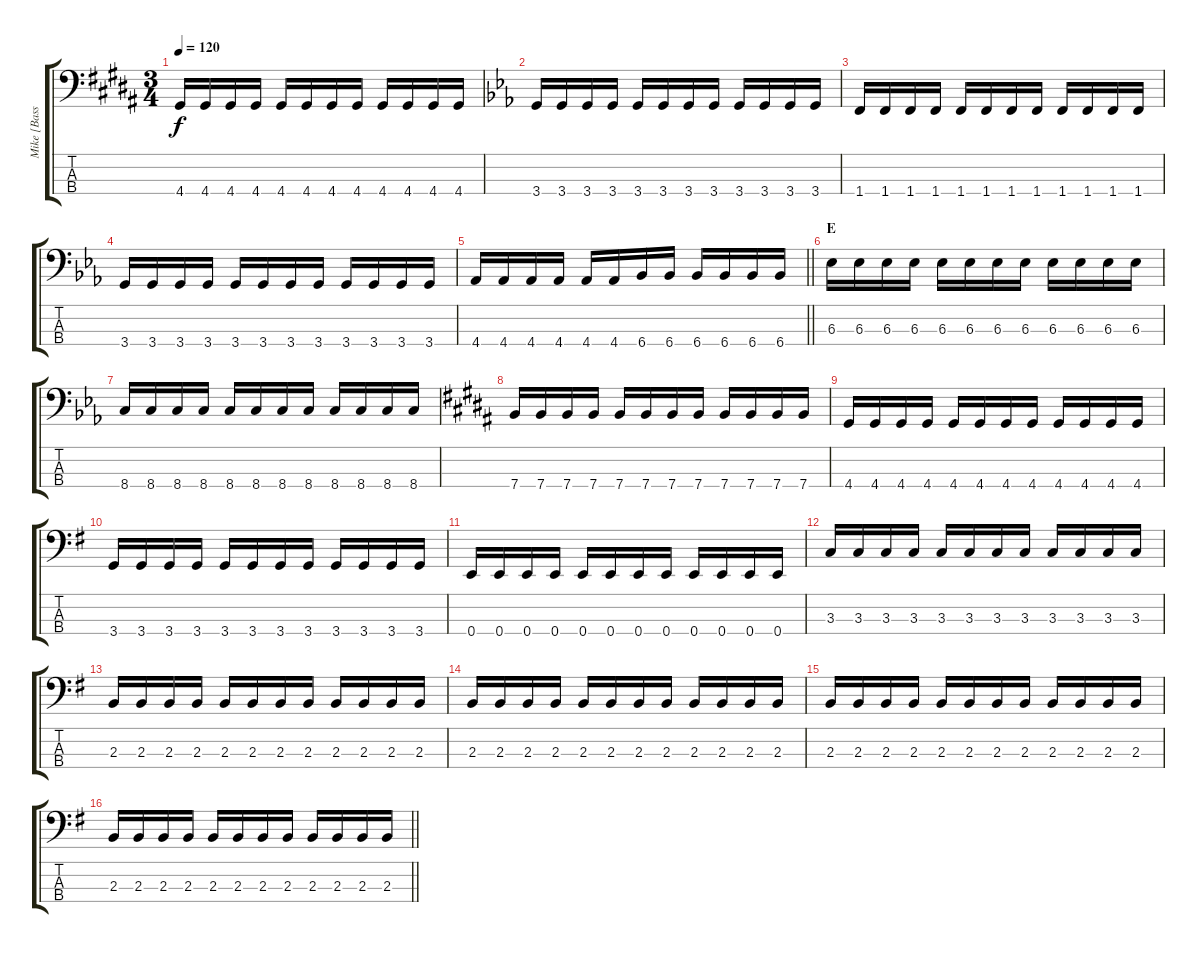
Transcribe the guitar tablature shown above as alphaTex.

\track ("Mike [Bass I]" "Mike [Bass") {instrument electricbassfinger}
\staff {score tabs}
\tuning (G2 D2 A1 E1) {hide}
\ts (3 4)
\tempo 120
\clef f4
\ks b
4.4.16{dy f} 4.4.16 4.4.16 4.4.16 4.4.16 4.4.16 4.4.16 4.4.16 4.4.16 4.4.16 4.4.16 4.4.16 |
\ks eb
3.4.16 3.4.16 3.4.16 3.4.16 3.4.16 3.4.16 3.4.16 3.4.16 3.4.16 3.4.16 3.4.16 3.4.16 |
1.4.16 1.4.16 1.4.16 1.4.16 1.4.16 1.4.16 1.4.16 1.4.16 1.4.16 1.4.16 1.4.16 1.4.16 |
3.4.16 3.4.16 3.4.16 3.4.16 3.4.16 3.4.16 3.4.16 3.4.16 3.4.16 3.4.16 3.4.16 3.4.16 |
\barLineRight lightlight
4.4.16 4.4.16 4.4.16 4.4.16 4.4.16 4.4.16 6.4.16 6.4.16 6.4.16 6.4.16 6.4.16 6.4.16 |
\section ("" "E")
6.3.16 6.3.16 6.3.16 6.3.16 6.3.16 6.3.16 6.3.16 6.3.16 6.3.16 6.3.16 6.3.16 6.3.16 |
8.4.16 8.4.16 8.4.16 8.4.16 8.4.16 8.4.16 8.4.16 8.4.16 8.4.16 8.4.16 8.4.16 8.4.16 |
\ks b
7.4.16 7.4.16 7.4.16 7.4.16 7.4.16 7.4.16 7.4.16 7.4.16 7.4.16 7.4.16 7.4.16 7.4.16 |
4.4.16 4.4.16 4.4.16 4.4.16 4.4.16 4.4.16 4.4.16 4.4.16 4.4.16 4.4.16 4.4.16 4.4.16 |
\ks g
3.4.16 3.4.16 3.4.16 3.4.16 3.4.16 3.4.16 3.4.16 3.4.16 3.4.16 3.4.16 3.4.16 3.4.16 |
0.4.16 0.4.16 0.4.16 0.4.16 0.4.16 0.4.16 0.4.16 0.4.16 0.4.16 0.4.16 0.4.16 0.4.16 |
3.3.16 3.3.16 3.3.16 3.3.16 3.3.16 3.3.16 3.3.16 3.3.16 3.3.16 3.3.16 3.3.16 3.3.16 |
2.3.16 2.3.16 2.3.16 2.3.16 2.3.16 2.3.16 2.3.16 2.3.16 2.3.16 2.3.16 2.3.16 2.3.16 |
2.3.16 2.3.16 2.3.16 2.3.16 2.3.16 2.3.16 2.3.16 2.3.16 2.3.16 2.3.16 2.3.16 2.3.16 |
2.3.16 2.3.16 2.3.16 2.3.16 2.3.16 2.3.16 2.3.16 2.3.16 2.3.16 2.3.16 2.3.16 2.3.16 |
\barLineRight lightlight
2.3.16 2.3.16 2.3.16 2.3.16 2.3.16 2.3.16 2.3.16 2.3.16 2.3.16 2.3.16 2.3.16 2.3.16
